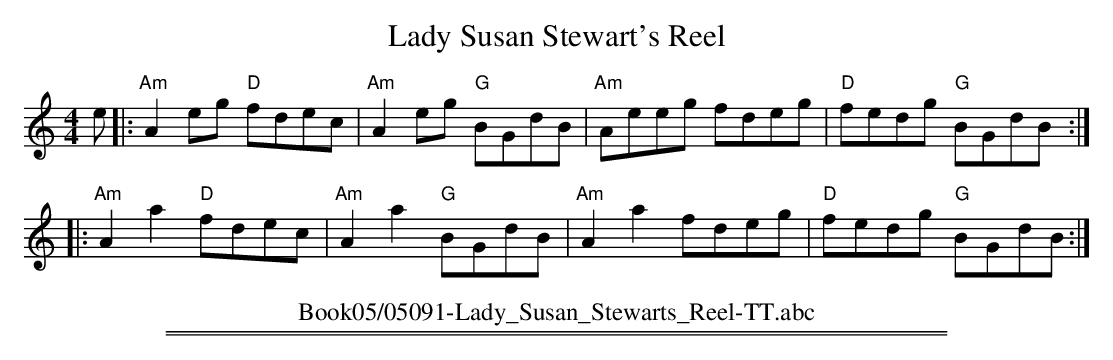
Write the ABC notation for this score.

X:1
T: Lady Susan Stewart's Reel
M: 4/4
L: 1/8
K: Am
e \
|: "Am"A2 eg "D"fdec | "Am"A2 eg "G"BGdB | "Am"Aeeg fdeg | "D"fedg "G"BGdB :|
|: "Am"A2 a2 "D"fdec | "Am"A2 a2 "G"BGdB | "Am"A2 a2 fdeg | "D"fedg "G"BGdB :|
